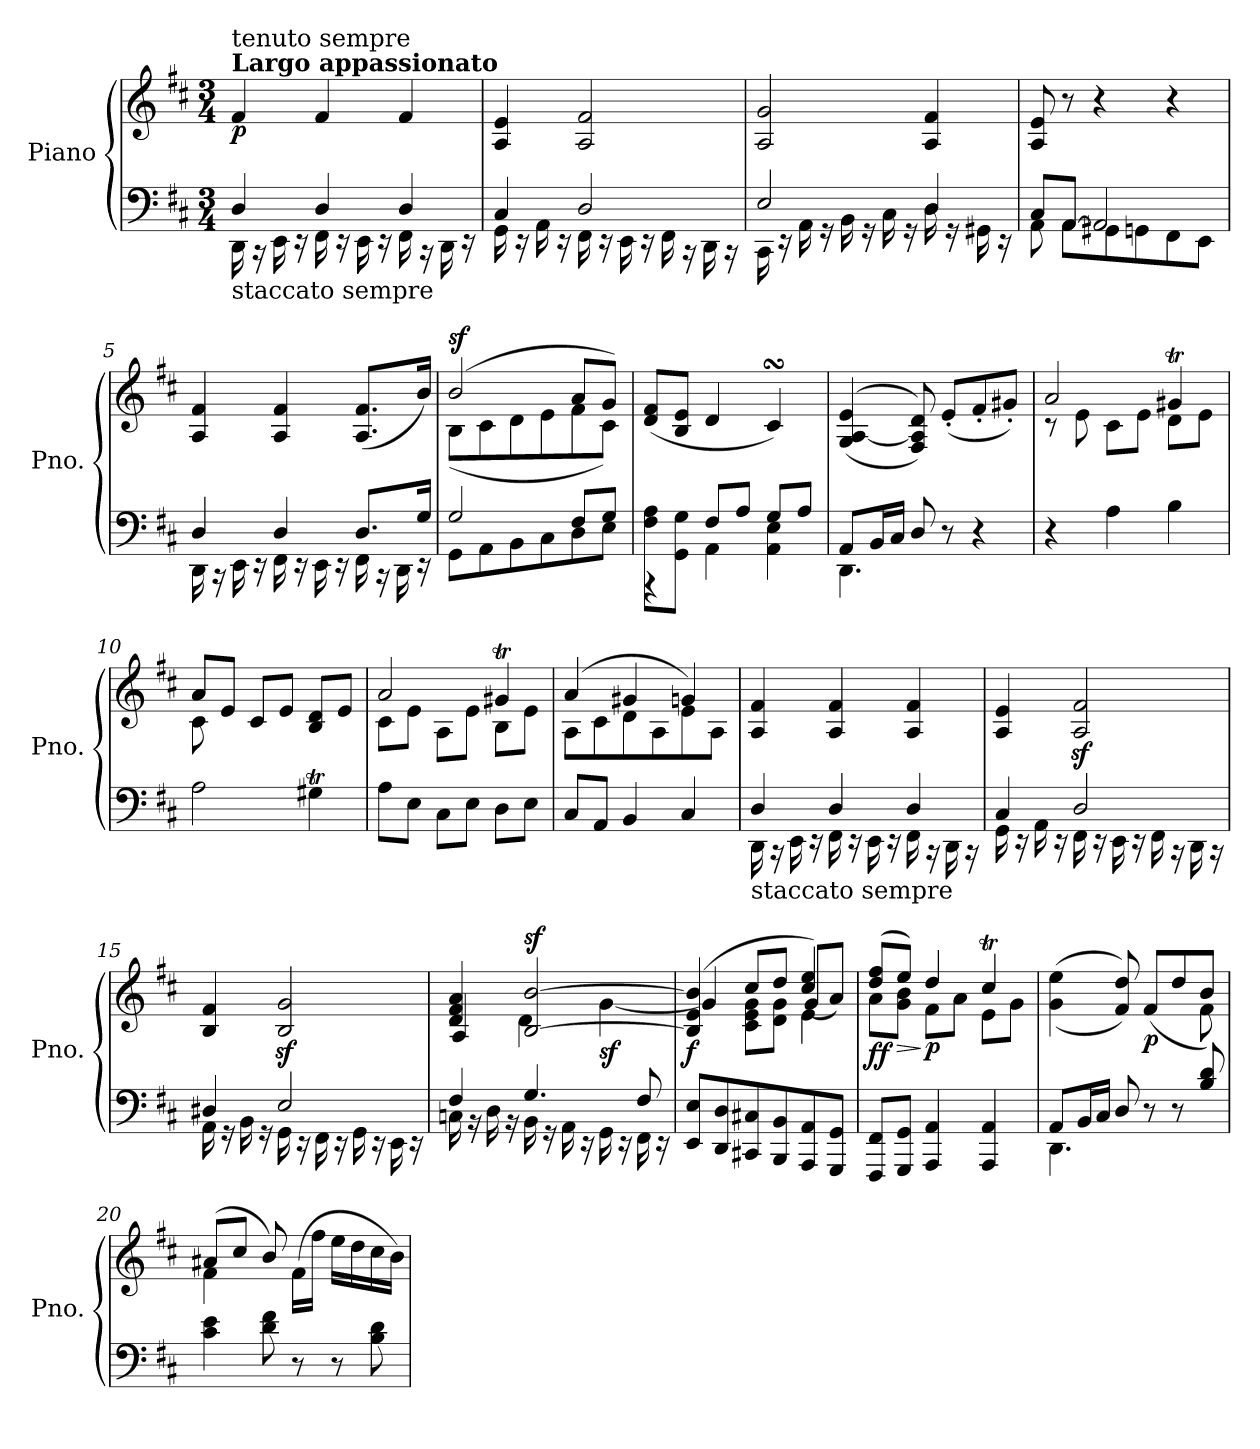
**kern	**kern	**dynam
*part1	*part1	*part1
*staff2	*staff1	*staff1/2
*I"Piano	*	*
*I'Pno.	*	*
*clefF4	*clefG2	*
*k[f#c#]	*k[f#c#]	*
*D:	*D:	*
*M3/4	*M3/4	*
=1	=1	=1
*^	*	*
!	!	!LO:TX:a:B:t=Largo appassionato	!
!	!	!LO:TX:a:t=tenuto sempre	!
!LO:TX:b:t=staccato sempre	!	!	!
!	!	!	!LO:DY:b
4D/	16DD\	4f#/	p
.	16r	.	.
.	16EE\	.	.
.	16r	.	.
4D/	16FF#\	4f#/	.
.	16r	.	.
.	16EE\	.	.
.	16r	.	.
4D/	16FF#\	4f#/	.
.	16r	.	.
.	16DD\	.	.
.	16r	.	.
=2	=2	=2	=2
4C#/	16GG\	4A/ 4e/	.
.	16r	.	.
.	16AA\	.	.
.	16r	.	.
2D/	16FF#\	2A/ 2f#/	.
.	16r	.	.
.	16EE\	.	.
.	16r	.	.
.	16FF#\	.	.
.	16r	.	.
.	16DD\	.	.
.	16r	.	.
=3	=3	=3	=3
2E/	16CC#\	2A/ 2g/	.
.	16r	.	.
.	16AA\	.	.
.	16r	.	.
.	16BB\	.	.
.	16r	.	.
.	16C#\	.	.
.	16r	.	.
4D/	16D\	4A/ 4f#/	.
.	16r	.	.
.	16GG#X\	.	.
.	16r	.	.
!!LO:LB:g=z
=4	=4	=4	=4
8C#/L	8AA\	8A/ 8e/	.
[8AA/J	8AA\L	8r	.
2AA/]	8GG#X\	4r	.
.	8GGn\	.	.
.	8FF#\	4r	.
.	8EE\J	.	.
=5	=5	=5	=5
4D/	16DD\	4A/ 4f#/	.
.	16r	.	.
.	16EE\	.	.
.	16r	.	.
4D/	16FF#\	4A/ 4f#/	.
.	16r	.	.
.	16EE\	.	.
.	16r	.	.
8.D/L	16FF#\	(<8.A/ 8.f#/L	.
.	16r	.	.
.	16DD\	.	.
16G/Jk	16r	16b/Jk)	.
=6	=6	=6	=6
*	*	*^	*
!	!	!	!	!LO:DY:a
2G/	8GG\L	(>2b/	(<8B\L	sf
.	8AA\	.	8c#\	.
.	8BB\	.	8d\	.
.	8C#\	.	8e\	.
8F#/L	8D\	8a/L	8f#\	.
8G/J	8E\J	8g/J)	8c#\J)	.
*	*	*v	*v	*
=7	=7	=7	=7
8F#\ 8A\L	4r	(<8d/ 8f#/L	.
8GG\ 8G\J	.	8B/ 8e/J	.
8F#/L	4AA\	4d/	.
8A/J	.	.	.
8G/L	4AA\ 4E\	4c#sSsS/)	.
8A/J	.	.	.
=8	=8	=8	=8
8AA/L	4.DD\	(>(>4G/ [4A/ 4e/	.
16BB/L	.	.	.
16C#/JJ	.	.	.
8D/	.	8F#/ 8A/] 8d/))	.
8r	4.ryy	(<8e'/L	.
4r	.	8f#'/	.
.	.	8g#X'/J)	.
*v	*v	*	*
!!LO:LB:g=z
=9	=9	=9
*	*^	*
4r	2a/	8r	.
.	.	8e\	.
4A\	.	8c#\L	.
.	.	8e\J	.
4B\	4g#Xt/	8d\L	.
.	.	8e\J	.
=10	=10	=10	=10
2A\	8a/L	8c#\	.
.	8e/J	2ryy	.
.	8c#/L	.	.
.	8e/J	.	.
4G#Xt\	8B/ 8d/L	.	.
.	8e/J	8ryy	.
=11	=11	=11	=11
8A\L	2a/	8c#\L	.
8E\J	.	8e\J	.
8C#\L	.	8A\L	.
8E\J	.	8e\J	.
8D\L	4g#Xt/	8B\L	.
8E\J	.	8e\J	.
=12	=12	=12	=12
8C#/L	(>4a/	8A\L	.
8AA/J	.	8c#\	.
4BB/	4g#X/	8d\	.
.	.	8A\	.
4C#/	4gn/)	8e\	.
.	.	8A\J	.
=13	=13	=13	=13
*^	*	*	*
!	!	!LO:TX:a:t=tenuto sempre	!	!
!LO:TX:b:t=staccato sempre	!	!	!	!
*	*	*v	*v	*
4D/	16DD\	4A/ 4f#/	.
.	16r	.	.
.	16EE\	.	.
.	16r	.	.
4D/	16FF#\	4A/ 4f#/	.
.	16r	.	.
.	16EE\	.	.
.	16r	.	.
4D/	16FF#\	4A/ 4f#/	.
.	16r	.	.
.	16DD\	.	.
.	16r	.	.
!!LO:LB:g=z
=14	=14	=14	=14
4C#/	16GG\	4A/ 4e/	.
.	16r	.	.
.	16AA\	.	.
.	16r	.	.
2D/	16FF#\	2A/z> 2f#/z>	.
.	16r	.	.
.	16EE\	.	.
.	16r	.	.
.	16FF#\	.	.
.	16r	.	.
.	16DD\	.	.
.	16r	.	.
=15	=15	=15	=15
4D#X/	16AA\	4B/ 4f#/	.
.	16r	.	.
.	16BB\	.	.
.	16r	.	.
2E/	16GG\	2B/z> 2g/z>	.
.	16r	.	.
.	16FF#\	.	.
.	16r	.	.
.	16GG\	.	.
.	16r	.	.
.	16EE\	.	.
.	16r	.	.
=16	=16	=16	=16
*	*	*^	*
4F#/	16Cn\	4d/ 4f#/ 4a/	4A/	.
.	16r	.	.	.
.	16D\	.	.	.
.	16r	.	.	.
!	!	!	!	!LO:DY:a
4.G/	16BB\	[2B/ [2b/	4d\	sf
.	16r	.	.	.
.	16AA\	.	.	.
.	16r	.	.	.
!	!	!	!	!LO:DY:b
.	16GG\	.	[4g\	sf
.	16r	.	.	.
8F#/	16FF#\	.	.	.
.	16r	.	.	.
=17	=17	=17	=17	=17
*	*	*	*^	*
!	!	!	!	!	!LO:DY:b
*v	*v	*	*	*	*
8EE/ 8E/L	(>4B/] 4e/ 4b/]	4g/]	2ryy	f
8DD/ 8D/	.	.	.	.
8CC#X/ 8C#X/	8cc#/L	8c#\ 8e\ 8g\L	.	.
8BBB/ 8BB/	8dd/J	8d\ 8g\J	.	.
8AAA/ 8AA/	4cc#/ 4ee/)	(>8g/L	4e\	.
8GGG/ 8GG/J	.	8a/J)	.	.
*	*	*v	*v	*
!!LO:LB:g=z
=18	=18	=18	=18
!	!	!	!LO:DY:b
8FFF#/ 8FF#/L	(>8dd/ 8ff#/L	8a\L	ff
!	!	!	!LO:HP:b
8GGG/ 8GG/J	8ee/J)	8g\ 8b\J	>
!	!	!	!LO:DY:n=1:b
4AAA/ 4AA/	4dd/	8f#\L	] p
.	.	8a\J	.
4AAA/ 4AA/	4cc#t/	8e\L	.
.	.	8g\J	.
=19	=19	=19	=19
*^	*	*	*
8AA/L	4.DD\	(>(>4g\ 4ee\	8ryy	.
*	*	*v	*v	*
16BB/L	.	.	.
16C#/JJ	.	.	.
8D/	.	8f#/ 8dd/))	.
!	!	!	!LO:DY:b
8r	4.ryy	(>8f#/L	p
8r	.	8dd/	.
*	*	*^	*
8B/ 8d/	.	8b/J)	8f#\	.
*v	*v	*	*	*
=20	=20	=20	=20
4c#\ 4e\	(>8a#X/L	4f#\	.
.	8cc#/J	.	.
8d\ 8f#\	8b/)	2ryy	.
8r	(<16f#\LL	.	.
.	16ff#\JJ	.	.
8r	16ee\LL	.	.
.	16dd\	.	.
8B\ 8d\	16cc#\	.	.
.	16b\JJ)	.	.
*	*v	*v	*
=	=	=
*-	*-	*-
